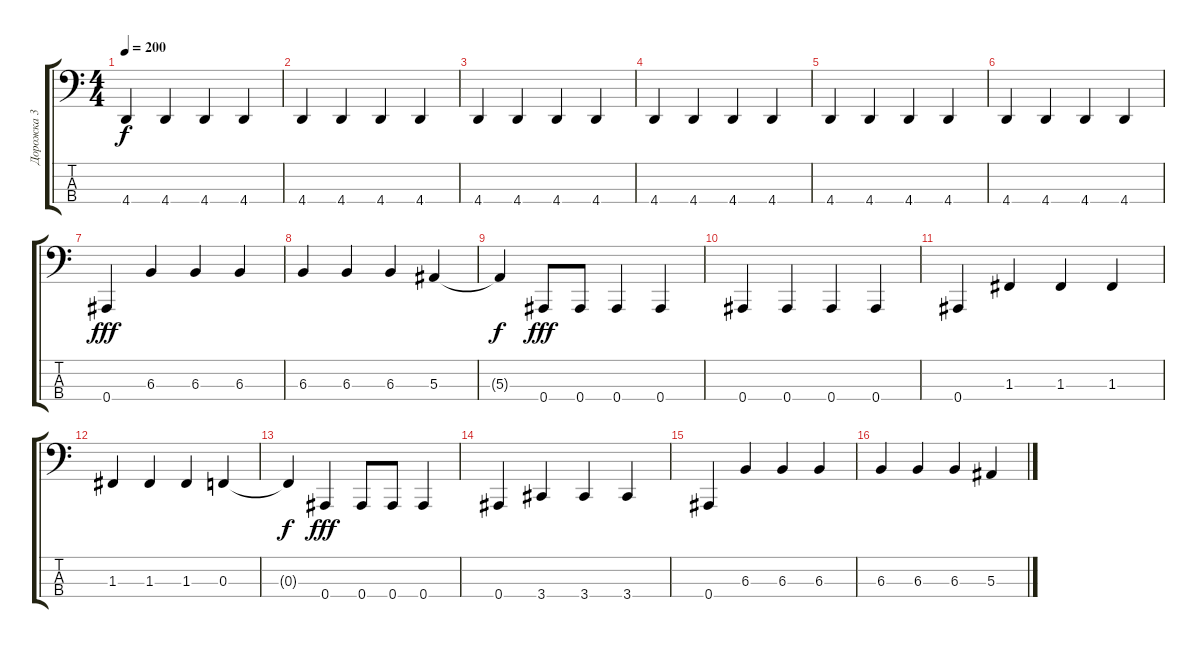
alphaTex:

\track ("Дорожка 3" "Дорожка 3") {instrument electricbassfinger}
\staff {score tabs}
\tuning (Eb2 Bb1 F1 Bb0) {hide}
\ts (4 4)
\tempo 200
\clef f4
\ks c
4.4.4{dy f} 4.4.4 4.4.4 4.4.4 |
4.4.4 4.4.4 4.4.4 4.4.4 |
4.4.4 4.4.4 4.4.4 4.4.4 |
4.4.4 4.4.4 4.4.4 4.4.4 |
4.4.4 4.4.4 4.4.4 4.4.4 |
4.4.4 4.4.4 4.4.4 4.4.4 |
0.4.4{dy fff} 6.3.4 6.3.4 6.3.4 |
6.3.4 6.3.4 6.3.4 5.3.4 |
5.3{t}.4{dy f} 0.4.8{dy fff} 0.4.8 0.4.4 0.4.4 |
0.4.4 0.4.4 0.4.4 0.4.4 |
0.4.4 1.3.4 1.3.4 1.3.4 |
1.3.4 1.3.4 1.3.4 0.3.4 |
0.3{t}.4{dy f} 0.4.4{dy fff} 0.4.8 0.4.8 0.4.4 |
0.4.4 3.4.4 3.4.4 3.4.4 |
0.4.4 6.3.4 6.3.4 6.3.4 |
6.3.4 6.3.4 6.3.4 5.3.4
